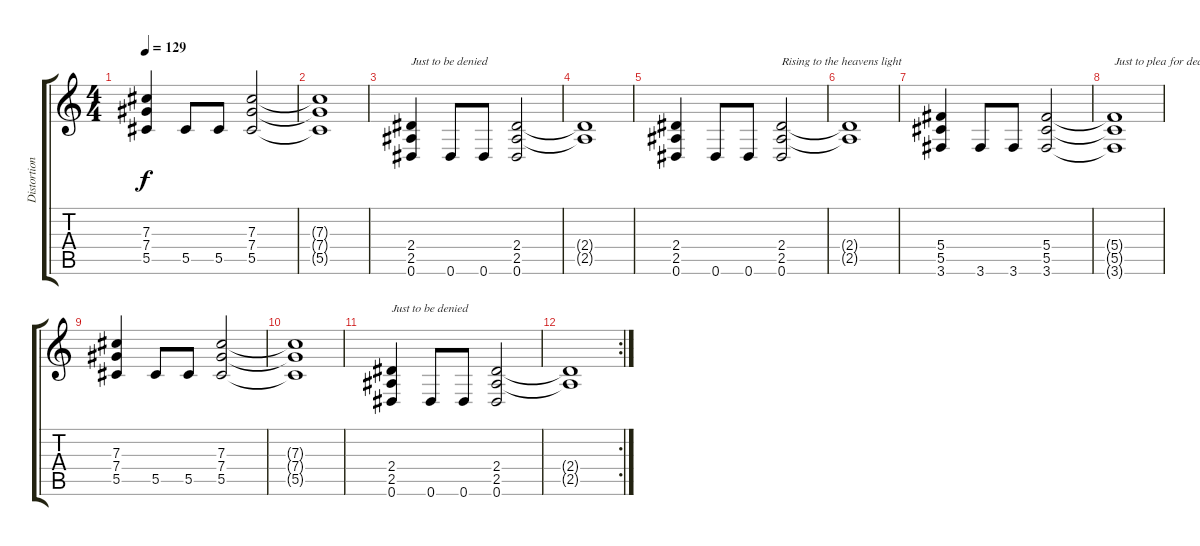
\track ("Distortion 1" "Distortion") {instrument distortionguitar}
\staff {score tabs}
\tuning (Eb4 Bb3 Gb3 Db3 Ab2 Eb2) {hide}
\ts (4 4)
\tempo 129
\clef g2
\ks c
(7.3 7.4 5.5).4{dy f} 5.5.8 5.5.8 (7.3 7.4 5.5).2 |
(7.3{t} 7.4{t} 5.5{t}).1 |
(2.4 2.5 0.6).4{txt "Just to be denied"} 0.6.8 0.6.8 (2.4 2.5 0.6).2 |
(2.4{t} 2.5{t}).1 |
(2.4 2.5 0.6).4 0.6.8 0.6.8 (2.4 2.5 0.6).2{txt "Rising to the heavens light"} |
(2.4{t} 2.5{t}).1 |
(5.4 5.5 3.6).4 3.6.8 3.6.8 (5.4 5.5 3.6).2 |
(5.4{t} 5.5{t} 3.6{t}).1{txt "Just to plea for death"} |
(7.3 7.4 5.5).4 5.5.8 5.5.8 (7.3 7.4 5.5).2 |
(7.3{t} 7.4{t} 5.5{t}).1 |
(2.4 2.5 0.6).4{txt "Just to be denied"} 0.6.8 0.6.8 (2.4 2.5 0.6).2 |
\rc 2
(2.4{t} 2.5{t}).1
